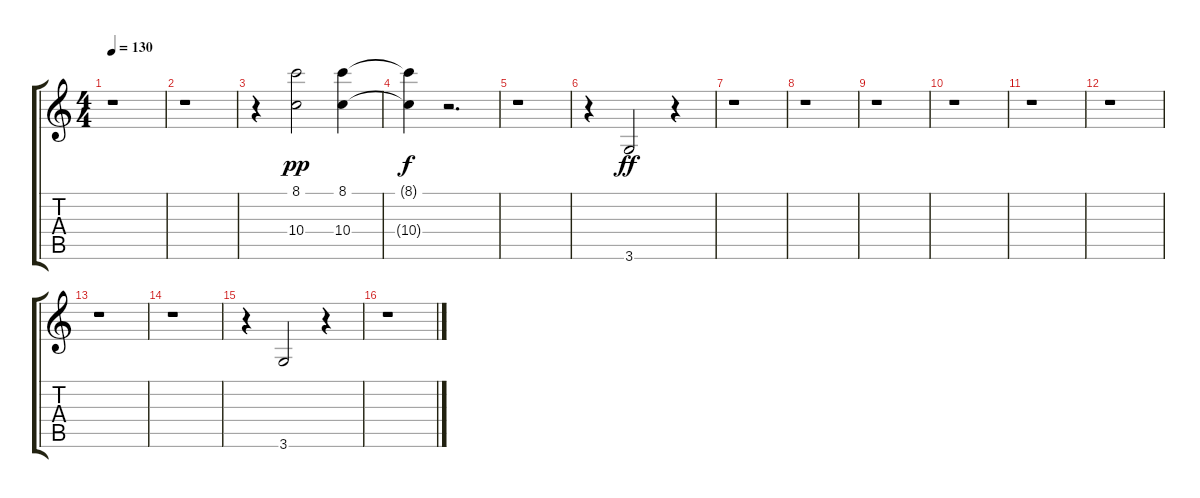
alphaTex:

\track "" {instrument distortionguitar}
\staff {score tabs}
\tuning (E4 B3 G3 D3 A2 E2) {hide}
\ts (4 4)
\tempo 130
\clef g2
\ks c
r.1{dy ff} |
r.1 |
r.4 (8.1 10.4).2{dy pp} (8.1 10.4).4 |
(8.1{t} 10.4{t}).4{dy f} r.2{d} |
r.1 |
r.4 3.6.2{dy ff} r.4 |
r.1 |
r.1 |
r.1 |
r.1 |
r.1 |
r.1 |
r.1 |
r.1 |
r.4 3.6.2 r.4 |
r.1
